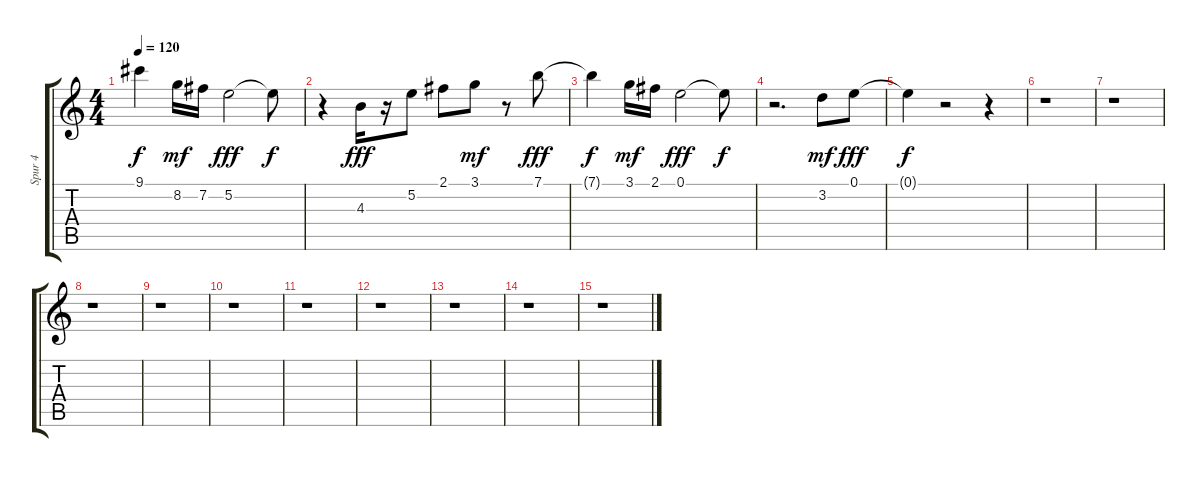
\track ("Spur 4" "Spur 4") {instrument fretlessbass}
\staff {score tabs}
\tuning (E4 B3 G3 D3 A2 E2) {hide}
\ts (4 4)
\tempo 120
\clef g2
\ks c
9.1{t}.4{dy f} 8.2.16{dy mf} 7.2.16 5.2.2{dy fff} 5.2{t}.8{dy f} |
r.4 4.3.16{dy fff} r.16 5.2.8 2.1.8 3.1.8{dy mf} r.8 7.1.8{dy fff} |
7.1{t}.4{dy f} 3.1.16{dy mf} 2.1.16 0.1.2{dy fff} 0.1{t}.8{dy f} |
r.2{d} 3.2.8{dy mf} 0.1.8{dy fff} |
0.1{t}.4{dy f} r.2 r.4 |
r.1 |
r.1 |
r.1 |
r.1 |
r.1 |
r.1 |
r.1 |
r.1 |
r.1 |
r.1
